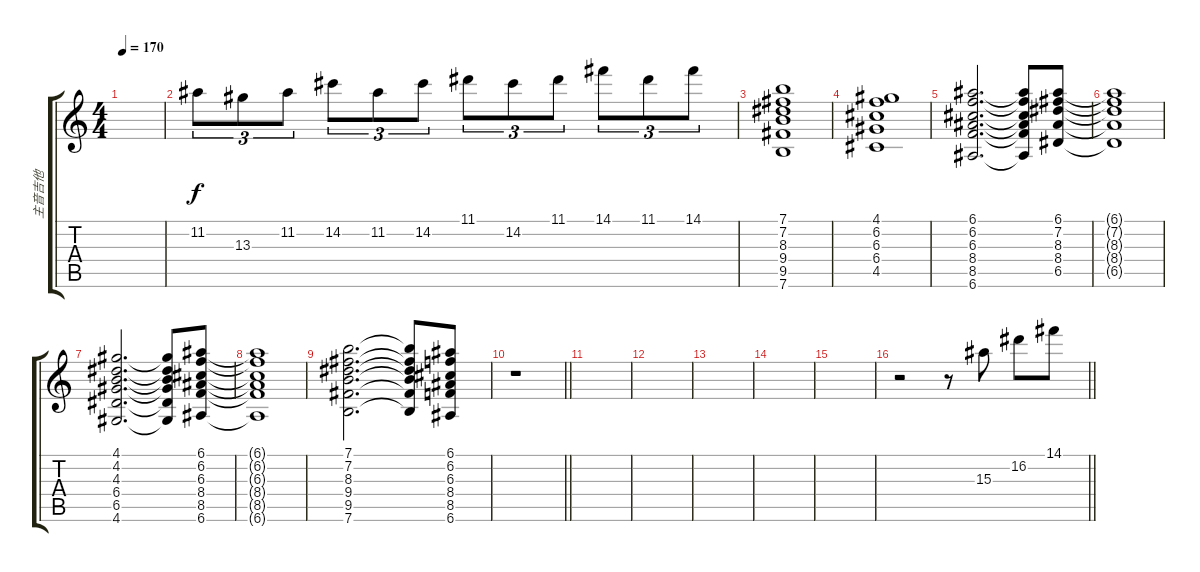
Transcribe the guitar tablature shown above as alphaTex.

\track ("主音吉他" "主音吉他") {instrument distortionguitar}
\staff {score tabs}
\tuning (E4 B3 G3 D3 A2 E2) {hide}
\ts (4 4)
\tempo 170
\clef g2
\ks c
|
11.2.8{tu (3 2)} 13.3.8{tu (3 2)} 11.2.8{tu (3 2)} 14.2.8{tu (3 2)} 11.2.8{tu (3 2)} 14.2.8{tu (3 2)} 11.1.8{tu (3 2)} 14.2.8{tu (3 2)} 11.1.8{tu (3 2)} 14.1.8{tu (3 2)} 11.1.8{tu (3 2)} 14.1.8{tu (3 2)} |
(7.1 7.2 8.3 9.4 9.5 7.6).1{volume 10} |
(4.1 6.2 6.3 6.4 4.5).1 |
(6.1 6.2 6.3 8.4 8.5 6.6).2{d} (6.1{t} 6.2{t} 6.3{t} 8.4{t} 8.5{t} 6.6{t}).8 (6.1 7.2 8.3 8.4 6.5).8 |
(6.1{t} 7.2{t} 8.3{t} 8.4{t} 6.5{t}).1 |
(4.1 4.2 4.3 6.4 6.5 4.6).2{d} (4.1{t} 4.2{t} 4.3{t} 6.4{t} 6.5{t} 4.6{t}).8 (6.1 6.2 6.3 8.4 8.5 6.6).8 |
(6.1{t} 6.2{t} 6.3{t} 8.4{t} 8.5{t} 6.6{t}).1 |
(7.1 7.2 8.3 9.4 9.5 7.6).2{d} (7.1{t} 7.2{t} 8.3{t} 9.4{t} 9.5{t} 7.6{t}).8 (6.1 6.2 6.3 8.4 8.5 6.6).8 |
\barLineRight lightlight
r.1 |
|
|
|
|
|
\barLineRight lightlight
r.2{volume 13} r.8 15.3.8 16.2.8 14.1.8
